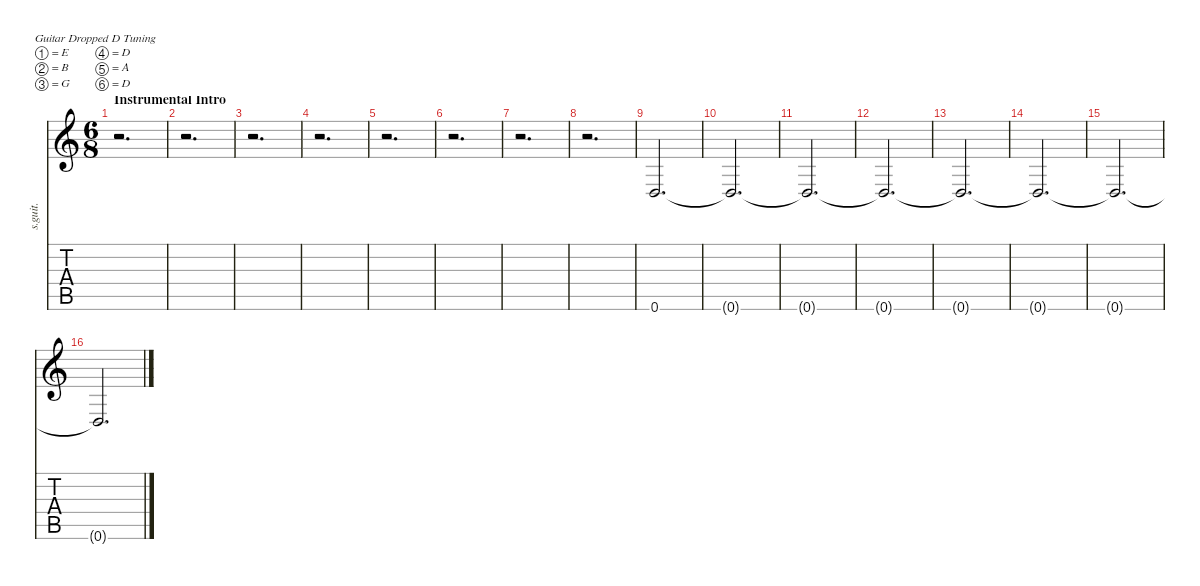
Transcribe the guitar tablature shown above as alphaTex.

\defaultSystemsLayout 4
\hideDynamics
\bracketExtendMode nobrackets
\track ("Cello" "s.guit.") {instrument cello}
\staff {score tabs}
\tuning (E4 B3 G3 D3 A2 D2)
\displaytranspose 12
\ts (6 8)
\beaming (8 2 2 2 2)
\section ("" "Instrumental Intro")
\tempo (130 hide)
\clef g2
\ks c
r.2{d dy f instrument cello} |
r.2{d} |
r.2{d} |
r.2{d} |
r.2{d} |
r.2{d} |
r.2{d} |
r.2{d} |
0.6.2{d lyrics (0 "") lyrics (1 "") lyrics (2 "") lyrics (3 "") lyrics (4 "")} |
0.6{t}.2{d lyrics (0 "") lyrics (1 "") lyrics (2 "") lyrics (3 "") lyrics (4 "")} |
0.6{t}.2{d lyrics (0 "") lyrics (1 "") lyrics (2 "") lyrics (3 "") lyrics (4 "")} |
0.6{t}.2{d lyrics (0 "") lyrics (1 "") lyrics (2 "") lyrics (3 "") lyrics (4 "")} |
0.6{t}.2{d lyrics (0 "") lyrics (1 "") lyrics (2 "") lyrics (3 "") lyrics (4 "")} |
0.6{t}.2{d lyrics (0 "") lyrics (1 "") lyrics (2 "") lyrics (3 "") lyrics (4 "")} |
0.6{t}.2{d lyrics (0 "") lyrics (1 "") lyrics (2 "") lyrics (3 "") lyrics (4 "")} |
0.6{t}.2{d lyrics (0 "") lyrics (1 "") lyrics (2 "") lyrics (3 "") lyrics (4 "")}
